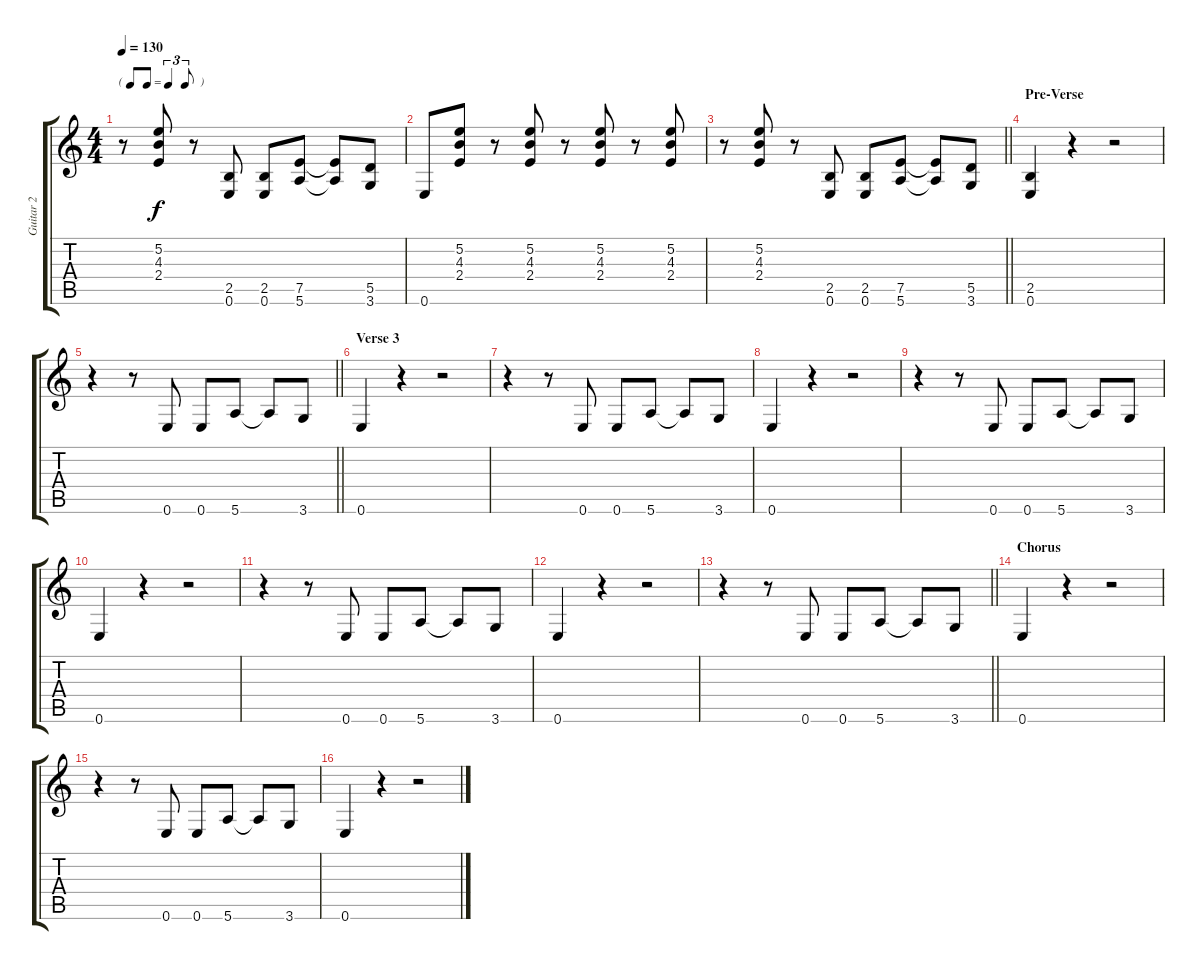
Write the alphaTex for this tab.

\track ("Guitar 2" "Guitar 2") {instrument distortionguitar}
\staff {score tabs}
\tuning (E4 B3 G3 D3 A2 E2) {hide}
\ts (4 4)
\tf triplet8th
\tempo 130
\clef g2
\ks c
r.8{dy f} (5.2 4.3 2.4).8 r.8 (2.5 0.6).8 (2.5 0.6).8 (7.5 5.6).8 (7.5{t} 5.6{t}).8 (5.5 3.6).8 |
0.6.8 (5.2 4.3 2.4).8 r.8 (5.2 4.3 2.4).8 r.8 (5.2 4.3 2.4).8 r.8 (5.2 4.3 2.4).8 |
\barLineRight lightlight
r.8 (5.2 4.3 2.4).8 r.8 (2.5 0.6).8 (2.5 0.6).8 (7.5 5.6).8 (7.5{t} 5.6{t}).8 (5.5 3.6).8 |
\section ("" "Pre-Verse")
(2.5 0.6).4 r.4 r.2 |
\barLineRight lightlight
r.4 r.8 0.6.8 0.6.8 5.6.8 5.6{t}.8 3.6.8 |
\section ("" "Verse 3")
0.6.4 r.4 r.2 |
r.4 r.8 0.6.8 0.6.8 5.6.8 5.6{t}.8 3.6.8 |
0.6.4 r.4 r.2 |
r.4 r.8 0.6.8 0.6.8 5.6.8 5.6{t}.8 3.6.8 |
0.6.4 r.4 r.2 |
r.4 r.8 0.6.8 0.6.8 5.6.8 5.6{t}.8 3.6.8 |
0.6.4 r.4 r.2 |
\barLineRight lightlight
r.4 r.8 0.6.8 0.6.8 5.6.8 5.6{t}.8 3.6.8 |
\section ("" "Chorus")
0.6.4 r.4 r.2 |
r.4 r.8 0.6.8 0.6.8 5.6.8 5.6{t}.8 3.6.8 |
0.6.4 r.4 r.2
